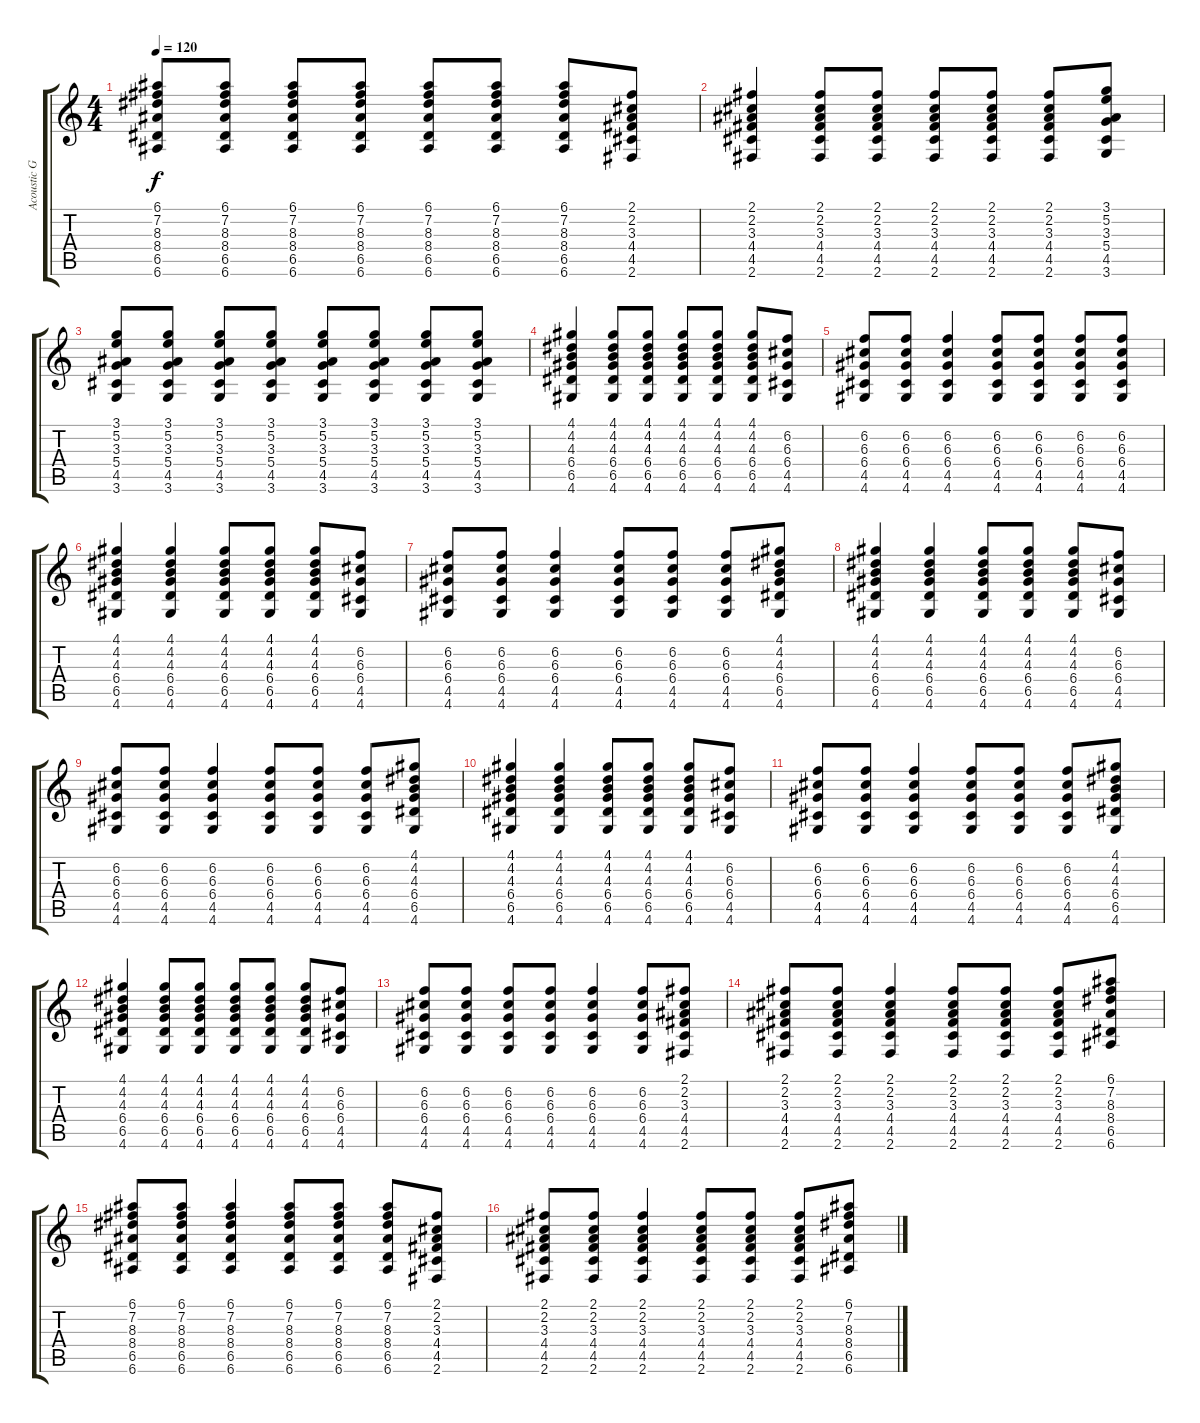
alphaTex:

\track ("Acoustic Guitar 12-String" "Acoustic G") {instrument acousticguitarsteel}
\staff {score tabs}
\tuning (E4 B3 G3 D3 A2 E2) {hide}
\ts (4 4)
\tempo 120
\clef g2
\ks c
(6.1 7.2 8.3 8.4 6.5 6.6).8{dy f} (6.1 7.2 8.3 8.4 6.5 6.6).8 (6.1 7.2 8.3 8.4 6.5 6.6).8 (6.1 7.2 8.3 8.4 6.5 6.6).8 (6.1 7.2 8.3 8.4 6.5 6.6).8 (6.1 7.2 8.3 8.4 6.5 6.6).8 (6.1 7.2 8.3 8.4 6.5 6.6).8 (2.1 2.2 3.3 4.4 4.5 2.6).8 |
(2.1 2.2 3.3 4.4 4.5 2.6).4 (2.1 2.2 3.3 4.4 4.5 2.6).8 (2.1 2.2 3.3 4.4 4.5 2.6).8 (2.1 2.2 3.3 4.4 4.5 2.6).8 (2.1 2.2 3.3 4.4 4.5 2.6).8 (2.1 2.2 3.3 4.4 4.5 2.6).8 (3.1 5.2 3.3 5.4 4.5 3.6).8 |
(3.1 5.2 3.3 5.4 4.5 3.6).8 (3.1 5.2 3.3 5.4 4.5 3.6).8 (3.1 5.2 3.3 5.4 4.5 3.6).8 (3.1 5.2 3.3 5.4 4.5 3.6).8 (3.1 5.2 3.3 5.4 4.5 3.6).8 (3.1 5.2 3.3 5.4 4.5 3.6).8 (3.1 5.2 3.3 5.4 4.5 3.6).8 (3.1 5.2 3.3 5.4 4.5 3.6).8 |
(4.1 4.2 4.3 6.4 6.5 4.6).4 (4.1 4.2 4.3 6.4 6.5 4.6).8 (4.1 4.2 4.3 6.4 6.5 4.6).8 (4.1 4.2 4.3 6.4 6.5 4.6).8 (4.1 4.2 4.3 6.4 6.5 4.6).8 (4.1 4.2 4.3 6.4 6.5 4.6).8 (6.2 6.3 6.4 4.5 4.6).8 |
(6.2 6.3 6.4 4.5 4.6).8 (6.2 6.3 6.4 4.5 4.6).8 (6.2 6.3 6.4 4.5 4.6).4 (6.2 6.3 6.4 4.5 4.6).8 (6.2 6.3 6.4 4.5 4.6).8 (6.2 6.3 6.4 4.5 4.6).8 (6.2 6.3 6.4 4.5 4.6).8 |
(4.1 4.2 4.3 6.4 6.5 4.6).4 (4.1 4.2 4.3 6.4 6.5 4.6).4 (4.1 4.2 4.3 6.4 6.5 4.6).8 (4.1 4.2 4.3 6.4 6.5 4.6).8 (4.1 4.2 4.3 6.4 6.5 4.6).8 (6.2 6.3 6.4 4.5 4.6).8 |
(6.2 6.3 6.4 4.5 4.6).8 (6.2 6.3 6.4 4.5 4.6).8 (6.2 6.3 6.4 4.5 4.6).4 (6.2 6.3 6.4 4.5 4.6).8 (6.2 6.3 6.4 4.5 4.6).8 (6.2 6.3 6.4 4.5 4.6).8 (4.1 4.2 4.3 6.4 6.5 4.6).8 |
(4.1 4.2 4.3 6.4 6.5 4.6).4 (4.1 4.2 4.3 6.4 6.5 4.6).4 (4.1 4.2 4.3 6.4 6.5 4.6).8 (4.1 4.2 4.3 6.4 6.5 4.6).8 (4.1 4.2 4.3 6.4 6.5 4.6).8 (6.2 6.3 6.4 4.5 4.6).8 |
(6.2 6.3 6.4 4.5 4.6).8 (6.2 6.3 6.4 4.5 4.6).8 (6.2 6.3 6.4 4.5 4.6).4 (6.2 6.3 6.4 4.5 4.6).8 (6.2 6.3 6.4 4.5 4.6).8 (6.2 6.3 6.4 4.5 4.6).8 (4.1 4.2 4.3 6.4 6.5 4.6).8 |
(4.1 4.2 4.3 6.4 6.5 4.6).4 (4.1 4.2 4.3 6.4 6.5 4.6).4 (4.1 4.2 4.3 6.4 6.5 4.6).8 (4.1 4.2 4.3 6.4 6.5 4.6).8 (4.1 4.2 4.3 6.4 6.5 4.6).8 (6.2 6.3 6.4 4.5 4.6).8 |
(6.2 6.3 6.4 4.5 4.6).8 (6.2 6.3 6.4 4.5 4.6).8 (6.2 6.3 6.4 4.5 4.6).4 (6.2 6.3 6.4 4.5 4.6).8 (6.2 6.3 6.4 4.5 4.6).8 (6.2 6.3 6.4 4.5 4.6).8 (4.1 4.2 4.3 6.4 6.5 4.6).8 |
(4.1 4.2 4.3 6.4 6.5 4.6).4 (4.1 4.2 4.3 6.4 6.5 4.6).8 (4.1 4.2 4.3 6.4 6.5 4.6).8 (4.1 4.2 4.3 6.4 6.5 4.6).8 (4.1 4.2 4.3 6.4 6.5 4.6).8 (4.1 4.2 4.3 6.4 6.5 4.6).8 (6.2 6.3 6.4 4.5 4.6).8 |
(6.2 6.3 6.4 4.5 4.6).8 (6.2 6.3 6.4 4.5 4.6).8 (6.2 6.3 6.4 4.5 4.6).8 (6.2 6.3 6.4 4.5 4.6).8 (6.2 6.3 6.4 4.5 4.6).4 (6.2 6.3 6.4 4.5 4.6).8 (2.1 2.2 3.3 4.4 4.5 2.6).8 |
(2.1 2.2 3.3 4.4 4.5 2.6).8 (2.1 2.2 3.3 4.4 4.5 2.6).8 (2.1 2.2 3.3 4.4 4.5 2.6).4 (2.1 2.2 3.3 4.4 4.5 2.6).8 (2.1 2.2 3.3 4.4 4.5 2.6).8 (2.1 2.2 3.3 4.4 4.5 2.6).8 (6.1 7.2 8.3 8.4 6.5 6.6).8 |
(6.1 7.2 8.3 8.4 6.5 6.6).8 (6.1 7.2 8.3 8.4 6.5 6.6).8 (6.1 7.2 8.3 8.4 6.5 6.6).4 (6.1 7.2 8.3 8.4 6.5 6.6).8 (6.1 7.2 8.3 8.4 6.5 6.6).8 (6.1 7.2 8.3 8.4 6.5 6.6).8 (2.1 2.2 3.3 4.4 4.5 2.6).8 |
(2.1 2.2 3.3 4.4 4.5 2.6).8 (2.1 2.2 3.3 4.4 4.5 2.6).8 (2.1 2.2 3.3 4.4 4.5 2.6).4 (2.1 2.2 3.3 4.4 4.5 2.6).8 (2.1 2.2 3.3 4.4 4.5 2.6).8 (2.1 2.2 3.3 4.4 4.5 2.6).8 (6.1 7.2 8.3 8.4 6.5 6.6).8
